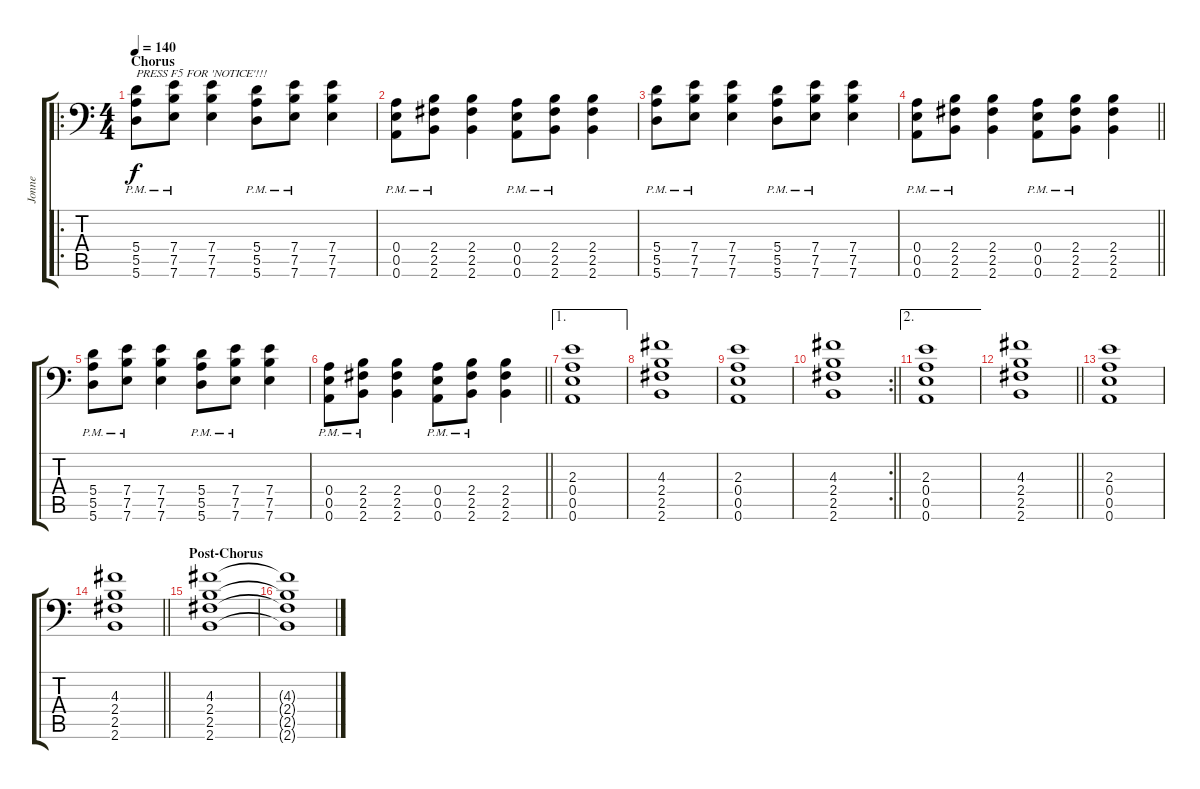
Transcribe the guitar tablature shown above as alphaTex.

\track ("Jonne" "Jonne") {instrument distortionguitar}
\staff {score tabs}
\tuning (B3 Gb3 D3 A2 E2 A1) {hide}
\ro
\ts (4 4)
\section ("" "Chorus")
\tempo 140
\clef f4
\ks c
(5.4{pm} 5.5{pm} 5.6{pm}).8{txt "PRESS F5 FOR 'NOTICE'!!!" dy f} (7.4{pm} 7.5{pm} 7.6{pm}).8 (7.4 7.5 7.6).4 (5.4{pm} 5.5{pm} 5.6{pm}).8 (7.4{pm} 7.5{pm} 7.6{pm}).8 (7.4 7.5 7.6).4 |
(0.4{pm} 0.5{pm} 0.6{pm}).8 (2.4{pm} 2.5{pm} 2.6{pm}).8 (2.4 2.5 2.6).4 (0.4{pm} 0.5{pm} 0.6{pm}).8 (2.4{pm} 2.5{pm} 2.6{pm}).8 (2.4 2.5 2.6).4 |
(5.4{pm} 5.5{pm} 5.6{pm}).8 (7.4{pm} 7.5{pm} 7.6{pm}).8 (7.4 7.5 7.6).4 (5.4{pm} 5.5{pm} 5.6{pm}).8 (7.4{pm} 7.5{pm} 7.6{pm}).8 (7.4 7.5 7.6).4 |
\barLineRight lightlight
(0.4{pm} 0.5{pm} 0.6{pm}).8 (2.4{pm} 2.5{pm} 2.6{pm}).8 (2.4 2.5 2.6).4 (0.4{pm} 0.5{pm} 0.6{pm}).8 (2.4{pm} 2.5{pm} 2.6{pm}).8 (2.4 2.5 2.6).4 |
(5.4{pm} 5.5{pm} 5.6{pm}).8 (7.4{pm} 7.5{pm} 7.6{pm}).8 (7.4 7.5 7.6).4 (5.4{pm} 5.5{pm} 5.6{pm}).8 (7.4{pm} 7.5{pm} 7.6{pm}).8 (7.4 7.5 7.6).4 |
\barLineRight lightlight
(0.4{pm} 0.5{pm} 0.6{pm}).8 (2.4{pm} 2.5{pm} 2.6{pm}).8 (2.4 2.5 2.6).4 (0.4{pm} 0.5{pm} 0.6{pm}).8 (2.4{pm} 2.5{pm} 2.6{pm}).8 (2.4 2.5 2.6).4 |
\ae 1
\section ("" "")
(2.3 0.4 0.5 0.6).1 |
(4.3 2.4 2.5 2.6).1 |
(2.3 0.4 0.5 0.6).1 |
\rc 2
\barLineRight lightlight
(4.3 2.4 2.5 2.6).1 |
\ae 2
\section ("" "")
(2.3 0.4 0.5 0.6).1 |
\barLineRight lightlight
(4.3 2.4 2.5 2.6).1 |
(2.3 0.4 0.5 0.6).1 |
\barLineRight lightlight
(4.3 2.4 2.5 2.6).1 |
\section ("" "Post-Chorus")
(4.3 2.4 2.5 2.6).1 |
(4.3{t} 2.4{t} 2.5{t} 2.6{t}).1
